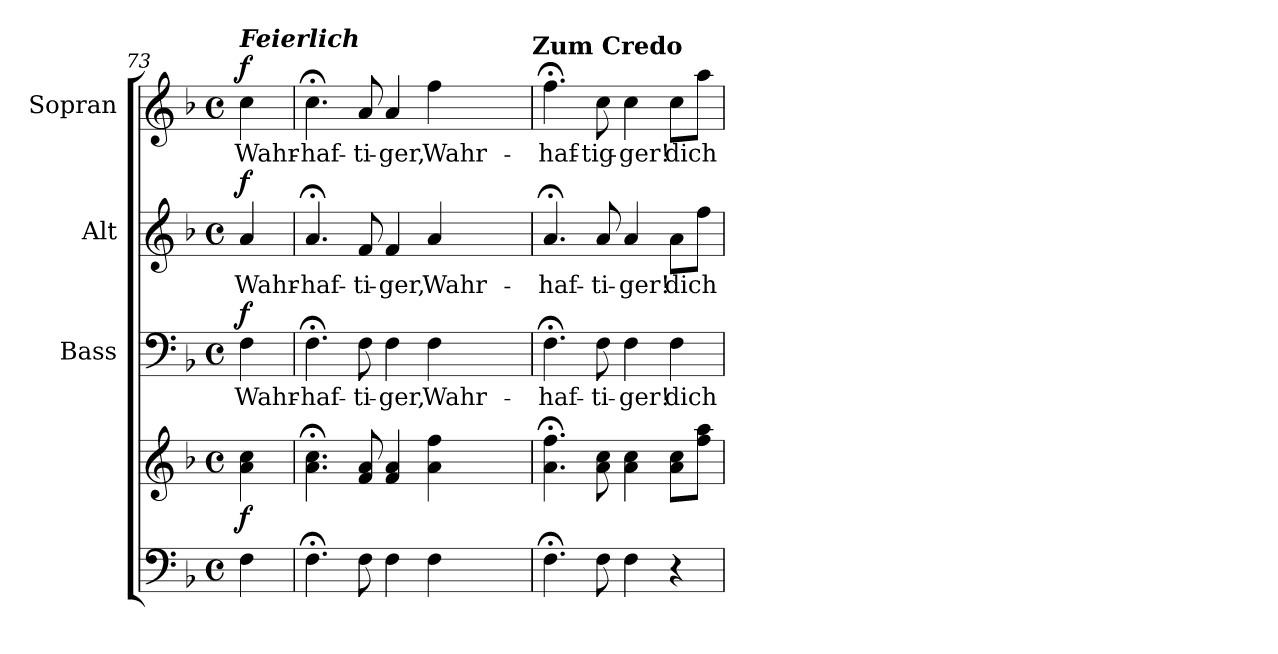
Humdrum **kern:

**kern	**kern	**dynam	**kern	**text	**dynam	**kern	**text	**dynam	**kern	**text	**dynam
*part4	*part4	*part4	*part3	*part3	*part3	*part2	*part2	*part2	*part1	*part1	*part1
*staff5	*staff4	*staff4/5	*staff3	*staff3	*staff3	*staff2	*staff2	*staff2	*staff1	*staff1	*staff1
*	*	*	*I"Bass	*	*	*I"Alt	*	*	*I"Sopran	*	*
*	*	*	*I'B.	*	*	*I'A.	*	*	*I'S.	*	*
!!LO:PB:g=z
*clefF4	*clefG2	*	*clefF4	*	*	*clefG2	*	*	*clefG2	*	*
*k[b-]	*k[b-]	*	*k[b-]	*	*	*k[b-]	*	*	*k[b-]	*	*
*F:	*F:	*	*F:	*	*	*F:	*	*	*F:	*	*
*M4/4	*M4/4	*	*M4/4	*	*	*M4/4	*	*	*M4/4	*	*
*met(c)	*met(c)	*	*met(c)	*	*	*met(c)	*	*	*met(c)	*	*
=73	=73	=73	=73	=73	=73	=73	=73	=73	=73	=73	=73
!	!	!	!	!	!	!	!	!	!LO:TX:a:Bi:t=Feierlich	!	!
!	!	!LO:DY:b	!	!LO:LY:b	!LO:DY:a	!	!LO:LY:b	!LO:DY:a	!	!LO:LY:b	!LO:DY:a
4F\	4a\ 4cc\	f	4F\	Wahr-	f	4a/	Wahr-	f	4cc\	Wahr-	f
=74	=74	=74	=74	=74	=74	=74	=74	=74	=74	=74	=74
!	!	!	!	!LO:LY:b	!	!	!LO:LY:b	!	!	!LO:LY:b	!
4.F;<\	4.a\;< 4.cc\;<	.	4.F;<\	-haf-	.	4.a;</	-haf-	.	4.cc;<\	-haf-	.
!	!	!	!	!LO:LY:b	!	!	!LO:LY:b	!	!	!LO:LY:b	!
8F\	8f/ 8a/	.	8F\	-ti-	.	8f/	-ti-	.	8a/	-ti-	.
!	!	!	!	!LO:LY:b	!	!	!LO:LY:b	!	!	!LO:LY:b	!
4F\	4f/ 4a/	.	4F\	-ger,	.	4f/	-ger,	.	4a/	-ger,	.
!	!	!	!	!LO:LY:b	!	!	!LO:LY:b	!	!	!LO:LY:b	!
4F\	4a\ 4ff\	.	4F\	Wahr-	.	4a/	Wahr-	.	4ff\	Wahr-	.
2ryy	2ryy	.	2ryy	.	.	2ryy	.	.	2ryy	.	.
!	!	!	!	!	!	!	!	!	!LO:TX:a:B:t=Zum Credo	!	!
=75	=75	=75	=75	=75	=75	=75	=75	=75	=75	=75	=75
!	!	!	!	!LO:LY:b	!	!	!LO:LY:b	!	!	!LO:LY:b	!
4.F;<\	4.a\;< 4.ff\;<	.	4.F;<\	-haf-	.	4.a;</	-haf-	.	4.ff;<\	-haf-	.
!	!	!	!	!LO:LY:b	!	!	!LO:LY:b	!	!	!LO:LY:b	!
8F\	8a\ 8cc\	.	8F\	-ti-	.	8a/	-ti-	.	8cc\	-tig-	.
!	!	!	!	!LO:LY:b	!	!	!LO:LY:b	!	!	!LO:LY:b	!
4F\	4a\ 4cc\	.	4F\	-ger!	.	4a/	-ger!	.	4cc\	-ger!	.
!	!	!	!	!LO:LY:b	!	!	!LO:LY:b	!	!	!LO:LY:b	!
4r	8a\ 8cc\L	.	4F\	dich	.	8a\L	dich	.	8cc\L	dich	.
.	8ff\ 8aa\J	.	.	.	.	8ff\J	.	.	8aa\J	.	.
=	=	=	=	=	=	=	=	=	=	=	=
*-	*-	*-	*-	*-	*-	*-	*-	*-	*-	*-	*-
